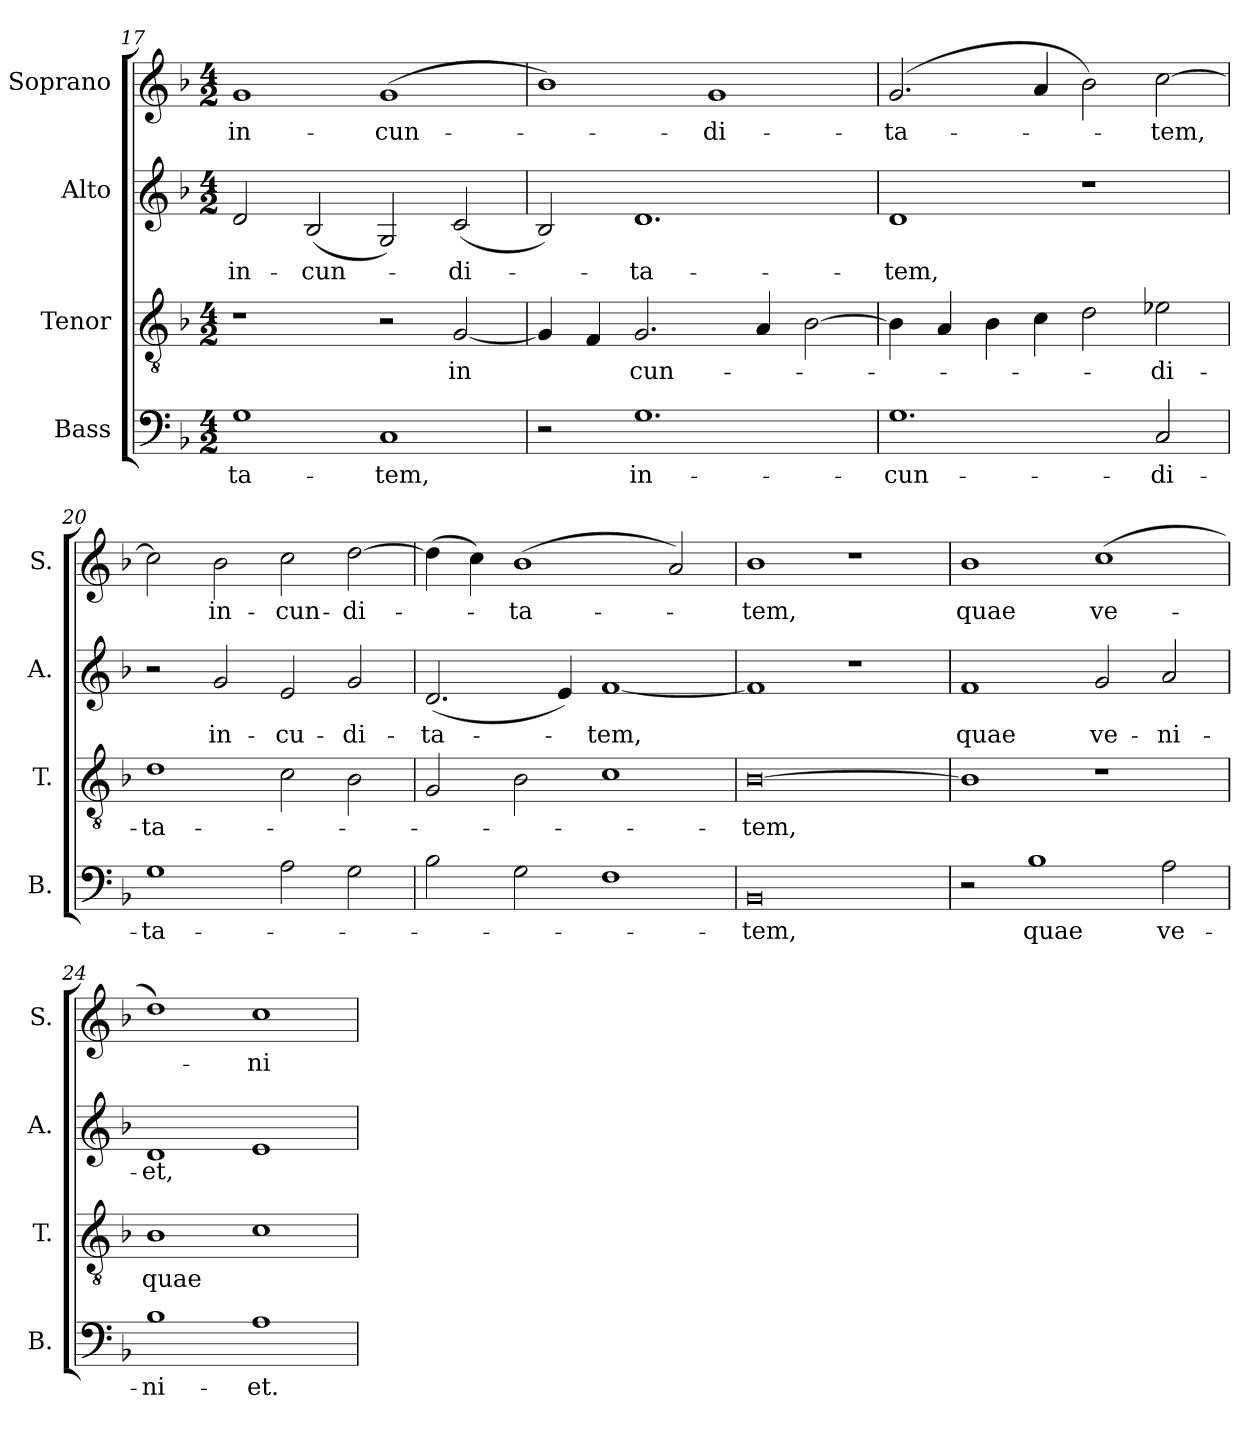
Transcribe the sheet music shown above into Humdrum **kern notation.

**kern	**text	**kern	**text	**kern	**text	**kern	**text
*part4	*part4	*part3	*part3	*part2	*part2	*part1	*part1
*staff4	*staff4	*staff3	*staff3	*staff2	*staff2	*staff1	*staff1
*I"Bass	*	*I"Tenor	*	*I"Alto	*	*I"Soprano	*
*I'B.	*	*I'T.	*	*I'A.	*	*I'S.	*
*clefF4	*	*clefGv2	*	*clefG2	*	*clefG2	*
*	*	*ITrd7c12	*	*	*	*	*
*k[b-]	*	*k[b-]	*	*k[b-]	*	*k[b-]	*
*F:	*	*F:	*	*F:	*	*F:	*
*M4/2	*	*M4/2	*	*M4/2	*	*M4/2	*
=17	=17	=17	=17	=17	=17	=17	=17
!	!LO:LY:b:color=#000000	!	!	!	!	!	!
!	!	!	!	!	!LO:LY:b:color=#000000	!	!
!	!	!	!	!	!	!	!LO:LY:b:color=#000000
1Gi	-ta-	1r	.	2di/	in-	1gi	in-
!	!	!	!	!	!LO:LY:b:color=#000000	!	!
.	.	.	.	(2B-i/	-cun-	.	.
!	!LO:LY:b:color=#000000	!	!	!	!	!	!
!	!	!	!	!	!	!	!LO:LY:b:color=#000000
1Ci	-tem,	2r	.	2Gi/)	.	(1gi	-cun-
!	!	!	!LO:LY:b:color=#000000	!	!	!	!
!	!	!	!	!	!LO:LY:b:color=#000000	!	!
.	.	[2GGi/	in	(2ci/	-di-	.	.
=18	=18	=18	=18	=18	=18	=18	=18
2r	.	4GGi/]	.	2B-i/)	.	1b-i)	.
.	.	4FFi/	.	.	.	.	.
!	!LO:LY:b:color=#000000	!	!	!	!	!	!
!	!	!	!LO:LY:b:color=#000000	!	!	!	!
!	!	!	!	!	!LO:LY:b:color=#000000	!	!
1.Gi	in-	2.GGi/	cun-	1.di	-ta-	.	.
!	!	!	!	!	!	!	!LO:LY:b:color=#000000
.	.	.	.	.	.	1gi	-di-
.	.	4AAi/	.	.	.	.	.
.	.	[2BB-i\	.	.	.	.	.
=19	=19	=19	=19	=19	=19	=19	=19
!	!LO:LY:b:color=#000000	!	!	!	!	!	!
!	!	!	!	!	!LO:LY:b:color=#000000	!	!
!	!	!	!	!	!	!	!LO:LY:b:color=#000000
1.Gi	-cun-	4BB-i\]	.	1di	-tem,	(2.gi/	-ta-
.	.	4AAi/	.	.	.	.	.
.	.	4BB-i\	.	.	.	.	.
.	.	4Ci\	.	.	.	4ai/	.
.	.	2Di\	.	1r	.	2b-i\)	.
!	!LO:LY:b:color=#000000	!	!	!	!	!	!
!	!	!	!LO:LY:b:color=#000000	!	!	!	!
!	!	!	!	!	!	!	!LO:LY:b:color=#000000
2Ci/	-di-	2E-Xi\	-di-	.	.	[2cci\	-tem,
=20	=20	=20	=20	=20	=20	=20	=20
!	!LO:LY:b:color=#000000	!	!	!	!	!	!
!	!	!	!LO:LY:b:color=#000000	!	!	!	!
1Gi	-ta-	1Di	-ta-	2r	.	2cci\]	.
!	!	!	!	!	!LO:LY:b:color=#000000	!	!
!	!	!	!	!	!	!	!LO:LY:b:color=#000000
.	.	.	.	2gi/	in-	2b-i\	in-
!	!	!	!	!	!LO:LY:b:color=#000000	!	!
!	!	!	!	!	!	!	!LO:LY:b:color=#000000
2Ai\	.	2Ci\	.	2ei/	-cu-	2cci\	-cun-
!	!	!	!	!	!LO:LY:b:color=#000000	!	!
!	!	!	!	!	!	!	!LO:LY:b:color=#000000
2Gi\	.	2BB-i\	.	2gi/	-di-	[2ddi\	-di-
=21	=21	=21	=21	=21	=21	=21	=21
!	!	!	!	!	!LO:LY:b:color=#000000	!	!
2B-i\	.	2GGi/	.	(2.di/	-ta-	(4ddi\]	.
.	.	.	.	.	.	4cci\)	.
!	!	!	!	!	!	!	!LO:LY:b:color=#000000
2Gi\	.	2BB-i\	.	.	.	(1b-i	-ta-
.	.	.	.	4ei/)	.	.	.
!	!	!	!	!	!LO:LY:b:color=#000000	!	!
1Fi	.	1Ci	.	[1fi	-tem,	.	.
.	.	.	.	.	.	2ai/)	.
=22	=22	=22	=22	=22	=22	=22	=22
!	!LO:LY:b:color=#000000	!	!	!	!	!	!
!	!	!	!LO:LY:b:color=#000000	!	!	!	!
!	!	!	!	!	!	!	!LO:LY:b:color=#000000
0BB-i	-tem,	[0BB-i	-tem,	1fi]	.	1b-i	-tem,
.	.	.	.	1r	.	1r	.
!!LO:PB:g=z
=23	=23	=23	=23	=23	=23	=23	=23
!	!	!	!	!	!LO:LY:b:color=#000000	!	!
!	!	!	!	!	!	!	!LO:LY:b:color=#000000
2r	.	1BB-i]	.	1fi	quae	1b-i	quae
!	!LO:LY:b:color=#000000	!	!	!	!	!	!
1B-i	quae	.	.	.	.	.	.
!	!	!	!	!	!LO:LY:b:color=#000000	!	!
!	!	!	!	!	!	!	!LO:LY:b:color=#000000
.	.	1r	.	2gi/	ve-	(1cci	ve-
!	!LO:LY:b:color=#000000	!	!	!	!	!	!
!	!	!	!	!	!LO:LY:b:color=#000000	!	!
2Ai\	ve-	.	.	2ai/	-ni-	.	.
=24	=24	=24	=24	=24	=24	=24	=24
!	!LO:LY:b:color=#000000	!	!	!	!	!	!
!	!	!	!LO:LY:b:color=#000000	!	!	!	!
!	!	!	!	!	!LO:LY:b:color=#000000	!	!
1B-i	-ni-	1BB-i	quae	1di	-et,	1ddi)	.
!	!LO:LY:b:color=#000000	!	!	!	!	!	!
!	!	!	!	!	!	!	!LO:LY:b:color=#000000
1Ai	-et.	1Ci	.	1ei	.	1cci	-ni-
=	=	=	=	=	=	=	=
*-	*-	*-	*-	*-	*-	*-	*-
